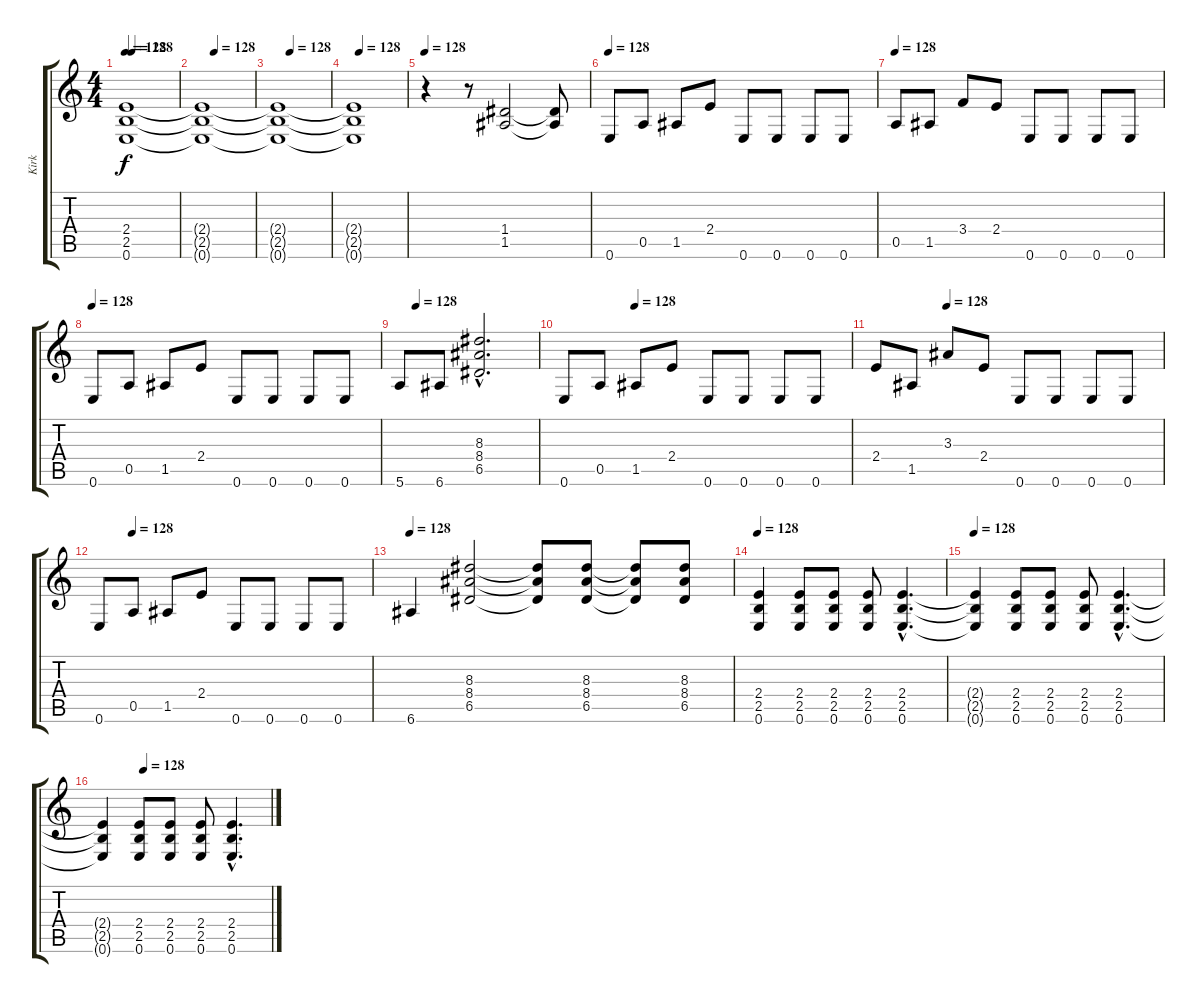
\track ("Kirk" "Kirk") {instrument distortionguitar}
\staff {score tabs}
\tuning (E4 B3 G3 D3 A2 E2) {hide}
\ts (4 4)
\tempo 128
\tempo (128 0.125)
\clef g2
\ks c
(2.4{t} 2.5{t} 0.6{t}).1{dy f} |
\tempo (128 0.25)
(2.4{t} 2.5{t} 0.6{t}).1 |
\tempo (128 0.25)
(2.4{t} 2.5{t} 0.6{t}).1 |
\tempo (128 0.125)
(2.4{t} 2.5{t} 0.6{t}).1 |
\tempo 128
r.4 r.8 (1.4 1.5).2 (1.4{t} 1.5{t}).8 |
\tempo 128
0.6.8 0.5.8 1.5.8 2.4.8 0.6.8 0.6.8 0.6.8 0.6.8 |
\tempo 128
0.5.8 1.5.8 3.4.8 2.4.8 0.6.8 0.6.8 0.6.8 0.6.8 |
\tempo 128
0.6.8 0.5.8 1.5.8 2.4.8 0.6.8 0.6.8 0.6.8 0.6.8 |
\tempo (128 0.125)
5.6.8 6.6.8 (8.3{hac} 8.4{hac} 6.5{hac}).2{d} |
\tempo (128 0.25)
0.6.8 0.5.8 1.5.8 2.4.8 0.6.8 0.6.8 0.6.8 0.6.8 |
\tempo (128 0.25)
2.4.8 1.5.8 3.3.8 2.4.8 0.6.8 0.6.8 0.6.8 0.6.8 |
\tempo (128 0.125)
0.6.8 0.5.8 1.5.8 2.4.8 0.6.8 0.6.8 0.6.8 0.6.8 |
\tempo 128
6.6.4 (8.3 8.4 6.5).2 (8.3{t} 8.4{t} 6.5{t}).8 (8.3 8.4 6.5).8 (8.3{t} 8.4{t} 6.5{t}).8 (8.3 8.4 6.5).8 |
\tempo 128
(2.4 2.5 0.6).4 (2.4 2.5 0.6).8 (2.4 2.5 0.6).8 (2.4 2.5 0.6).8 (2.4{hac} 2.5{hac} 0.6{hac}).4{d} |
\tempo 128
(2.4{t} 2.5{t} 0.6{t}).4 (2.4 2.5 0.6).8 (2.4 2.5 0.6).8 (2.4 2.5 0.6).8 (2.4{hac} 2.5{hac} 0.6{hac}).4{d} |
\tempo (128 0.25)
(2.4{t} 2.5{t} 0.6{t}).4 (2.4 2.5 0.6).8 (2.4 2.5 0.6).8 (2.4 2.5 0.6).8 (2.4{hac} 2.5{hac} 0.6{hac}).4{d}
